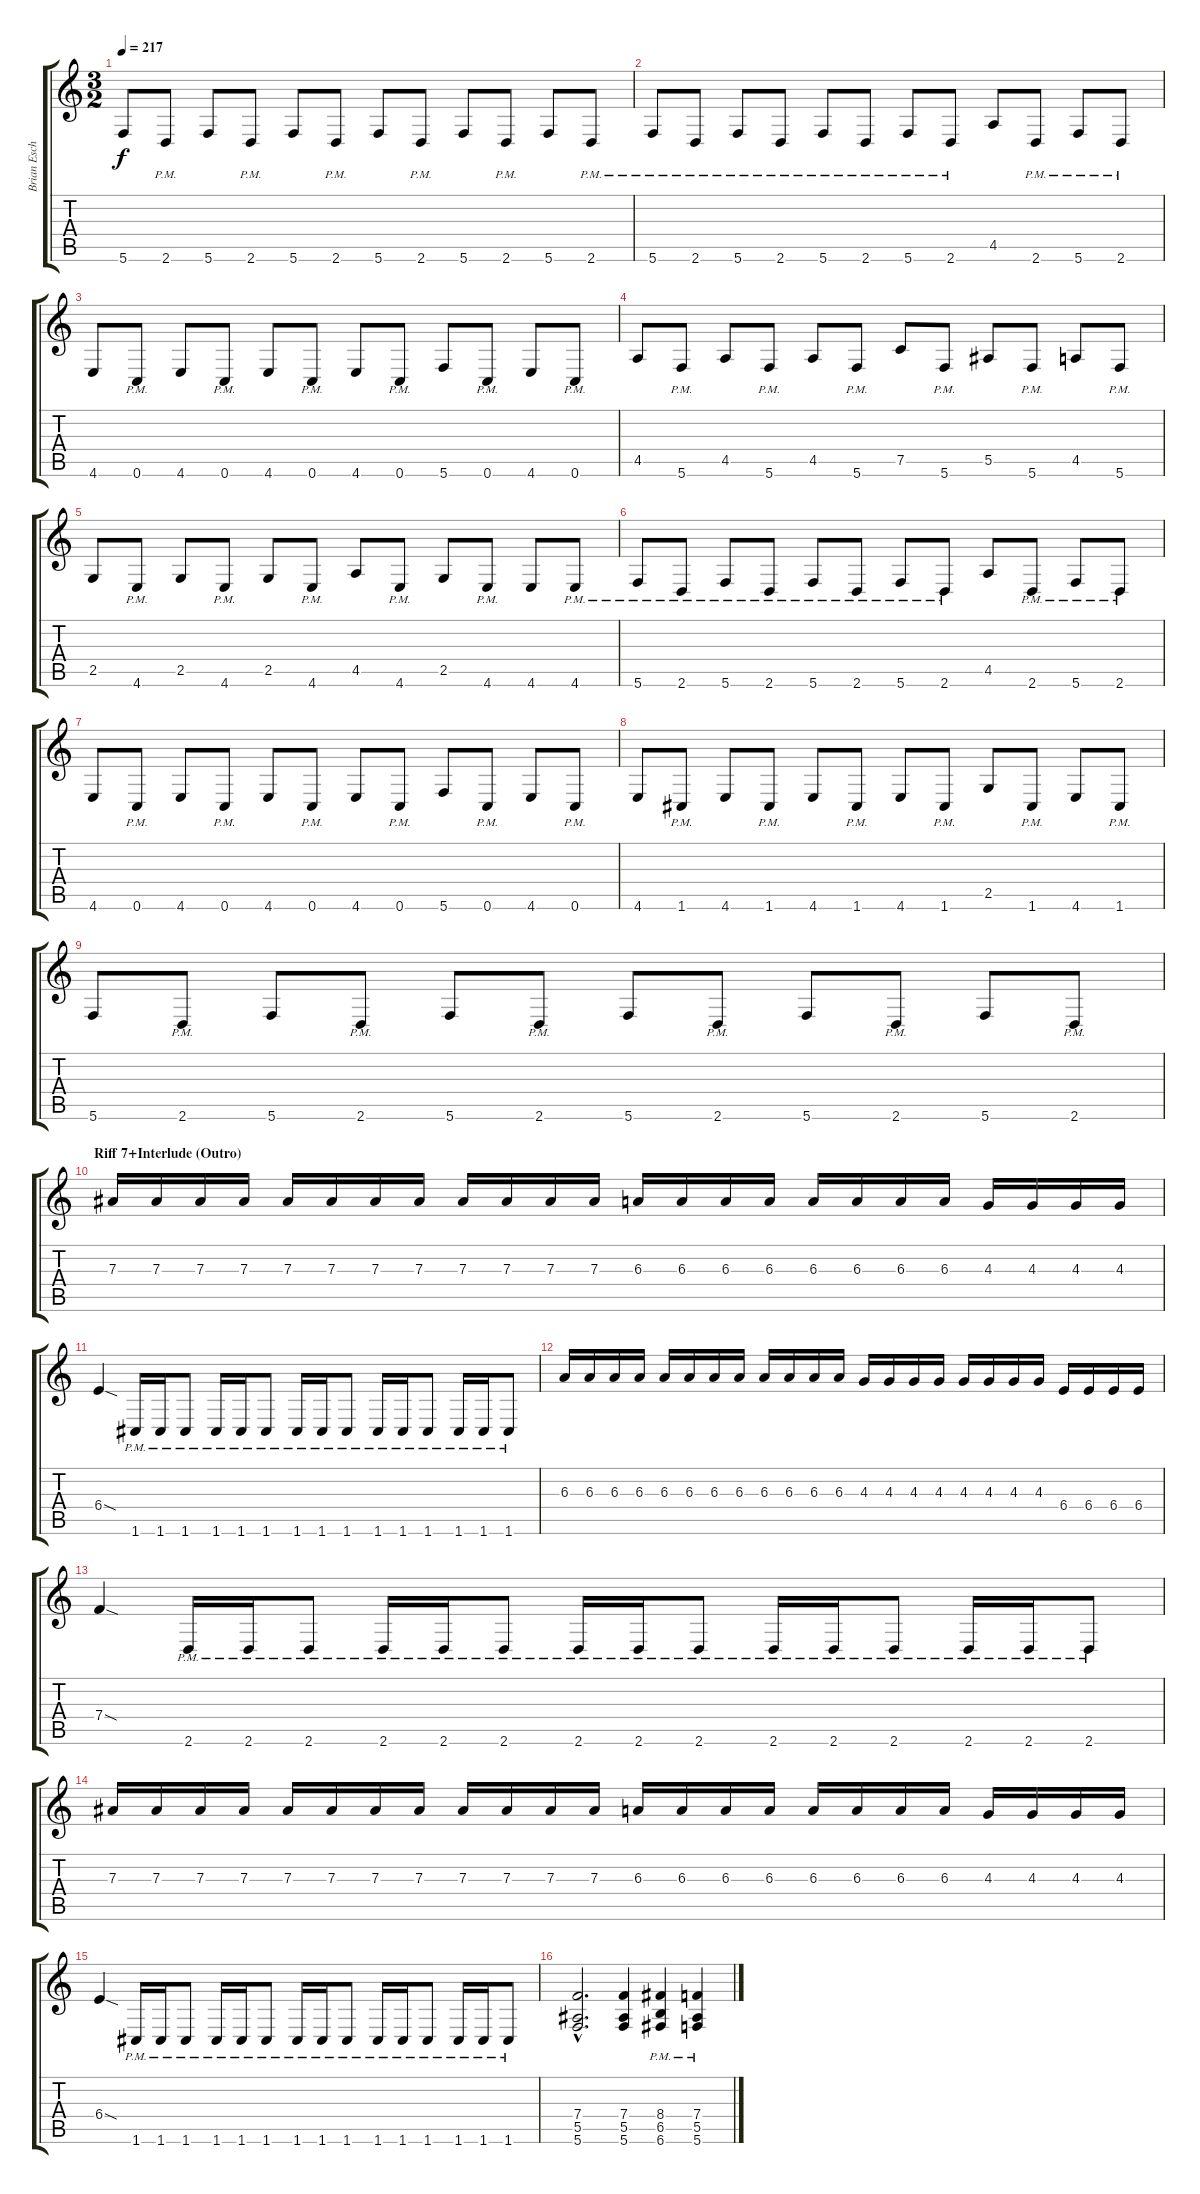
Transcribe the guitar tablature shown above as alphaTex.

\track ("Brian Eschbach (Lead Guitar)" "Brian Esch") {instrument distortionguitar}
\staff {score tabs}
\tuning (C4 G3 Eb3 Bb2 F2 C2) {hide}
\ts (3 2)
\tempo 217
\clef g2
\ks c
5.6.8{dy f} 2.6{pm}.8 5.6.8 2.6{pm}.8 5.6.8 2.6{pm}.8 5.6.8 2.6{pm}.8 5.6.8 2.6{pm}.8 5.6.8 2.6{pm}.8 |
5.6{pm}.8 2.6{pm}.8 5.6{pm}.8 2.6{pm}.8 5.6{pm}.8 2.6{pm}.8 5.6{pm}.8 2.6{pm}.8 4.5.8 2.6{pm}.8 5.6{pm}.8 2.6{pm}.8 |
4.6.8 0.6{pm}.8 4.6.8 0.6{pm}.8 4.6.8 0.6{pm}.8 4.6.8 0.6{pm}.8 5.6.8 0.6{pm}.8 4.6.8 0.6{pm}.8 |
4.5.8 5.6{pm}.8 4.5.8 5.6{pm}.8 4.5.8 5.6{pm}.8 7.5.8 5.6{pm}.8 5.5.8 5.6{pm}.8 4.5.8 5.6{pm}.8 |
2.5.8 4.6{pm}.8 2.5.8 4.6{pm}.8 2.5.8 4.6{pm}.8 4.5.8 4.6{pm}.8 2.5.8 4.6{pm}.8 4.6.8 4.6{pm}.8 |
5.6{pm}.8 2.6{pm}.8 5.6{pm}.8 2.6{pm}.8 5.6{pm}.8 2.6{pm}.8 5.6{pm}.8 2.6{pm}.8 4.5.8 2.6{pm}.8 5.6{pm}.8 2.6{pm}.8 |
4.6.8 0.6{pm}.8 4.6.8 0.6{pm}.8 4.6.8 0.6{pm}.8 4.6.8 0.6{pm}.8 5.6.8 0.6{pm}.8 4.6.8 0.6{pm}.8 |
4.6.8 1.6{pm}.8 4.6.8 1.6{pm}.8 4.6.8 1.6{pm}.8 4.6.8 1.6{pm}.8 2.5.8 1.6{pm}.8 4.6.8 1.6{pm}.8 |
5.6.8 2.6{pm}.8 5.6.8 2.6{pm}.8 5.6.8 2.6{pm}.8 5.6.8 2.6{pm}.8 5.6.8 2.6{pm}.8 5.6.8 2.6{pm}.8 |
\section ("" "Riff 7+Interlude (Outro)")
7.3.16 7.3.16 7.3.16 7.3.16 7.3.16 7.3.16 7.3.16 7.3.16 7.3.16 7.3.16 7.3.16 7.3.16 6.3.16 6.3.16 6.3.16 6.3.16 6.3.16 6.3.16 6.3.16 6.3.16 4.3.16 4.3.16 4.3.16 4.3.16 |
6.4{sod}.4 1.6{pm}.16 1.6{pm}.16 1.6{pm}.8 1.6{pm}.16 1.6{pm}.16 1.6{pm}.8 1.6{pm}.16 1.6{pm}.16 1.6{pm}.8 1.6{pm}.16 1.6{pm}.16 1.6{pm}.8 1.6{pm}.16 1.6{pm}.16 1.6{pm}.8 |
6.3.16 6.3.16 6.3.16 6.3.16 6.3.16 6.3.16 6.3.16 6.3.16 6.3.16 6.3.16 6.3.16 6.3.16 4.3.16 4.3.16 4.3.16 4.3.16 4.3.16 4.3.16 4.3.16 4.3.16 6.4.16 6.4.16 6.4.16 6.4.16 |
7.4{sod}.4 2.6{pm}.16 2.6{pm}.16 2.6{pm}.8 2.6{pm}.16 2.6{pm}.16 2.6{pm}.8 2.6{pm}.16 2.6{pm}.16 2.6{pm}.8 2.6{pm}.16 2.6{pm}.16 2.6{pm}.8 2.6{pm}.16 2.6{pm}.16 2.6{pm}.8 |
7.3.16 7.3.16 7.3.16 7.3.16 7.3.16 7.3.16 7.3.16 7.3.16 7.3.16 7.3.16 7.3.16 7.3.16 6.3.16 6.3.16 6.3.16 6.3.16 6.3.16 6.3.16 6.3.16 6.3.16 4.3.16 4.3.16 4.3.16 4.3.16 |
6.4{sod}.4 1.6{pm}.16 1.6{pm}.16 1.6{pm}.8 1.6{pm}.16 1.6{pm}.16 1.6{pm}.8 1.6{pm}.16 1.6{pm}.16 1.6{pm}.8 1.6{pm}.16 1.6{pm}.16 1.6{pm}.8 1.6{pm}.16 1.6{pm}.16 1.6{pm}.8 |
(7.4{hac} 5.5{hac} 5.6{hac}).2{d} (7.4 5.5 5.6).4 (8.4{pm} 6.5{pm} 6.6{pm}).4 (7.4{pm} 5.5{pm} 5.6{pm}).4
